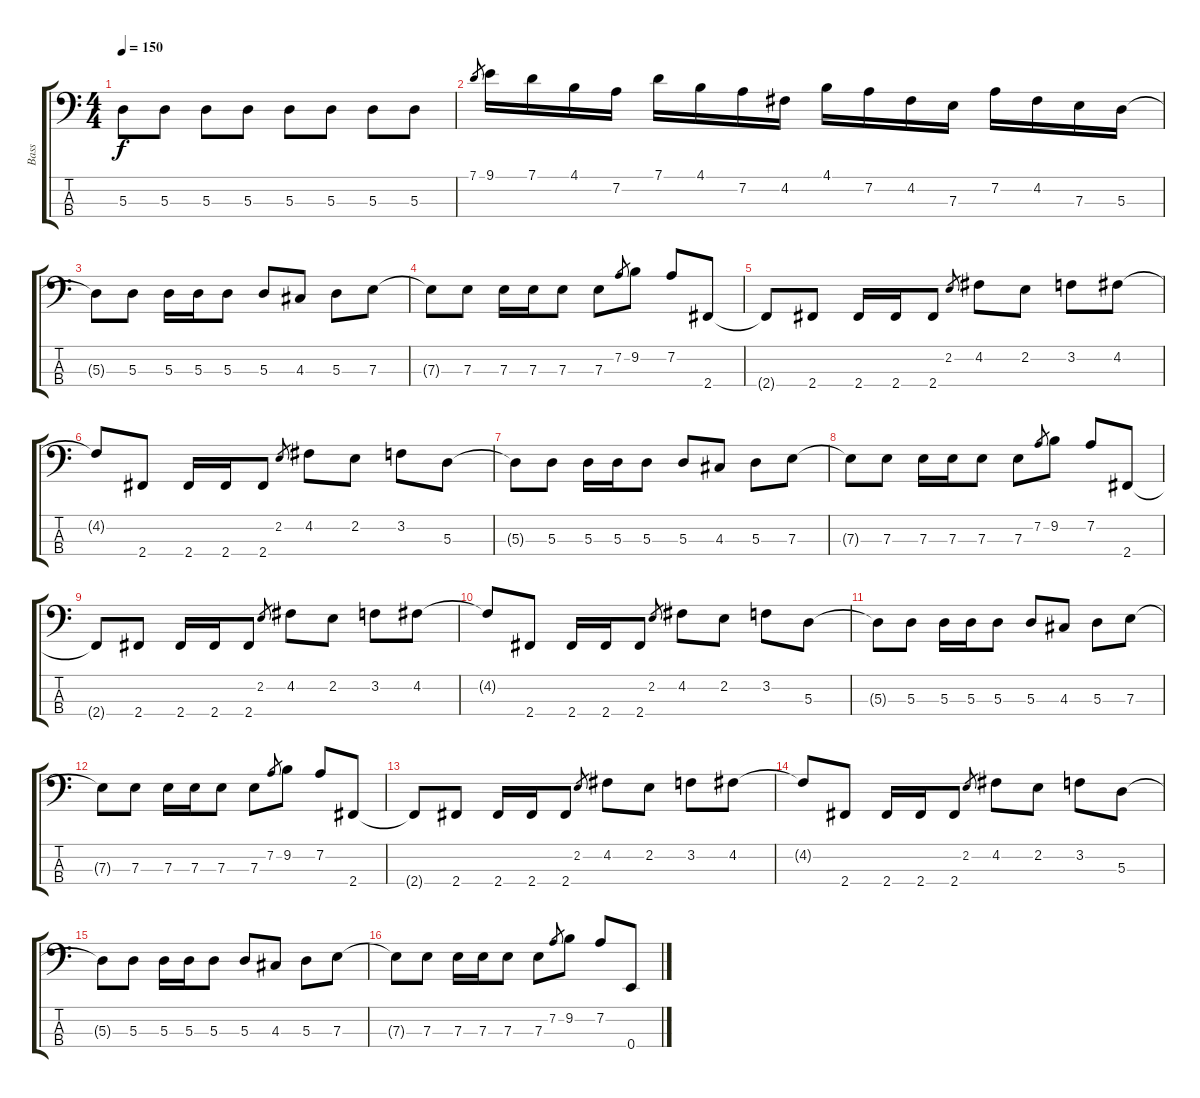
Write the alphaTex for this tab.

\track ("Bass" "Bass") {instrument electricbassfinger}
\staff {score tabs}
\tuning (G2 D2 A1 E1) {hide}
\ts (4 4)
\tempo 150
\clef f4
\ks c
5.3.8{dy f} 5.3.8 5.3.8 5.3.8 5.3.8 5.3.8 5.3.8 5.3.8 |
7.1.8{gr} 9.1.16 7.1.16 4.1.16 7.2.16 7.1.16 4.1.16 7.2.16 4.2.16 4.1.16 7.2.16 4.2.16 7.3.16 7.2.16 4.2.16 7.3.16 5.3.16 |
5.3{t}.8 5.3.8 5.3.16 5.3.16 5.3.8 5.3.8 4.3.8 5.3.8 7.3.8 |
7.3{t}.8 7.3.8 7.3.16 7.3.16 7.3.8 7.3.8 7.2.8{gr} 9.2.8 7.2.8 2.4.8 |
2.4{t}.8 2.4.8 2.4.16 2.4.16 2.4.8 2.2.8{gr} 4.2.8 2.2.8 3.2.8 4.2.8 |
4.2{t}.8 2.4.8 2.4.16 2.4.16 2.4.8 2.2.8{gr} 4.2.8 2.2.8 3.2.8 5.3.8 |
5.3{t}.8 5.3.8 5.3.16 5.3.16 5.3.8 5.3.8 4.3.8 5.3.8 7.3.8 |
7.3{t}.8 7.3.8 7.3.16 7.3.16 7.3.8 7.3.8 7.2.8{gr} 9.2.8 7.2.8 2.4.8 |
2.4{t}.8 2.4.8 2.4.16 2.4.16 2.4.8 2.2.8{gr} 4.2.8 2.2.8 3.2.8 4.2.8 |
4.2{t}.8 2.4.8 2.4.16 2.4.16 2.4.8 2.2.8{gr} 4.2.8 2.2.8 3.2.8 5.3.8 |
5.3{t}.8 5.3.8 5.3.16 5.3.16 5.3.8 5.3.8 4.3.8 5.3.8 7.3.8 |
7.3{t}.8 7.3.8 7.3.16 7.3.16 7.3.8 7.3.8 7.2.8{gr} 9.2.8 7.2.8 2.4.8 |
2.4{t}.8 2.4.8 2.4.16 2.4.16 2.4.8 2.2.8{gr} 4.2.8 2.2.8 3.2.8 4.2.8 |
4.2{t}.8 2.4.8 2.4.16 2.4.16 2.4.8 2.2.8{gr} 4.2.8 2.2.8 3.2.8 5.3.8 |
5.3{t}.8 5.3.8 5.3.16 5.3.16 5.3.8 5.3.8 4.3.8 5.3.8 7.3.8 |
7.3{t}.8 7.3.8 7.3.16 7.3.16 7.3.8 7.3.8 7.2.8{gr} 9.2.8 7.2.8 0.4.8
